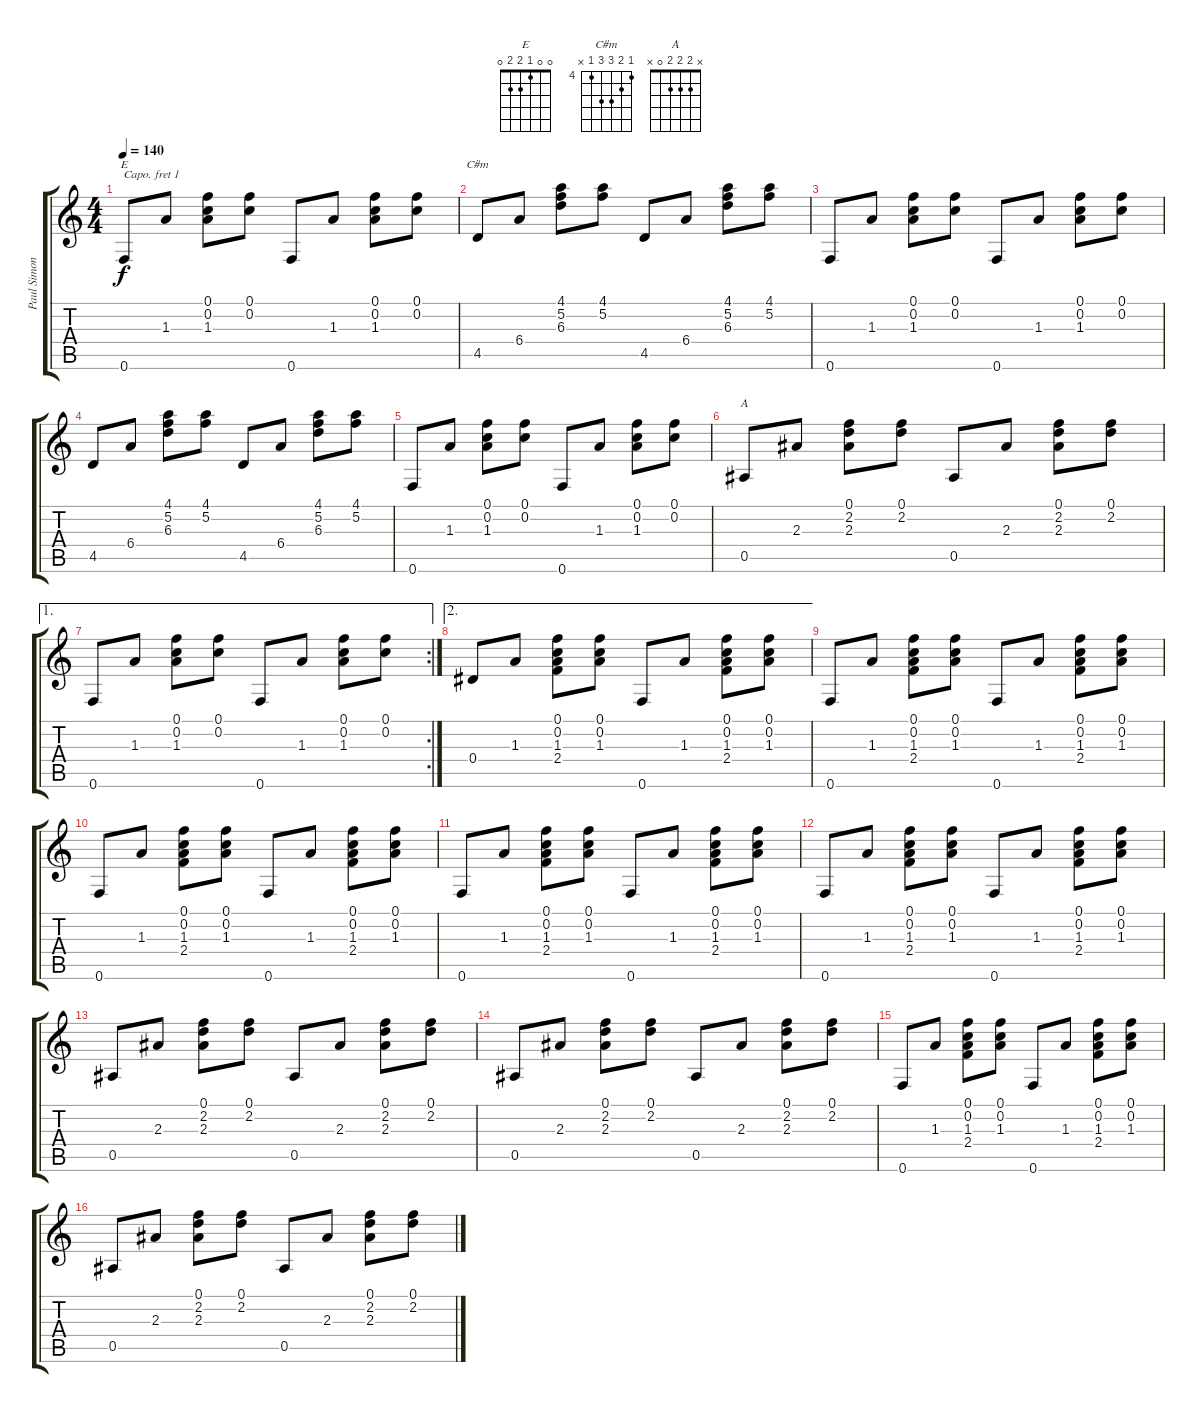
\track ("Paul Simon" "Paul Simon") {instrument acousticguitarsteel}
\staff {score tabs}
\capo 1
\tuning (E4 B3 G3 D3 A2 E2) {hide}
\chord ("E" 0 0 1 2 2 0)
\chord ("C#m" 4 5 6 6 4 x) {firstfret 4}
\chord ("A" x 2 2 2 0 x)
\ts (4 4)
\tempo 140
\clef g2
\ks c
0.6.8{ch "E" dy f} 1.3.8 (0.1 0.2 1.3).8 (0.1 0.2).8 0.6.8 1.3.8 (0.1 0.2 1.3).8 (0.1 0.2).8 |
4.5.8{ch "C#m"} 6.4.8 (4.1 5.2 6.3).8 (4.1 5.2).8 4.5.8 6.4.8 (4.1 5.2 6.3).8 (4.1 5.2).8 |
0.6.8 1.3.8 (0.1 0.2 1.3).8 (0.1 0.2).8 0.6.8 1.3.8 (0.1 0.2 1.3).8 (0.1 0.2).8 |
4.5.8 6.4.8 (4.1 5.2 6.3).8 (4.1 5.2).8 4.5.8 6.4.8 (4.1 5.2 6.3).8 (4.1 5.2).8 |
0.6.8 1.3.8 (0.1 0.2 1.3).8 (0.1 0.2).8 0.6.8 1.3.8 (0.1 0.2 1.3).8 (0.1 0.2).8 |
0.5.8{ch "A"} 2.3.8 (0.1 2.2 2.3).8 (0.1 2.2).8 0.5.8 2.3.8 (0.1 2.2 2.3).8 (0.1 2.2).8 |
\ae 1
\rc 2
0.6.8 1.3.8 (0.1 0.2 1.3).8 (0.1 0.2).8 0.6.8 1.3.8 (0.1 0.2 1.3).8 (0.1 0.2).8 |
\ae 2
0.4.8 1.3.8 (0.1 0.2 1.3 2.4).8 (0.1 0.2 1.3).8 0.6.8 1.3.8 (0.1 0.2 1.3 2.4).8 (0.1 0.2 1.3).8 |
0.6.8 1.3.8 (0.1 0.2 1.3 2.4).8 (0.1 0.2 1.3).8 0.6.8 1.3.8 (0.1 0.2 1.3 2.4).8 (0.1 0.2 1.3).8 |
0.6.8 1.3.8 (0.1 0.2 1.3 2.4).8 (0.1 0.2 1.3).8 0.6.8 1.3.8 (0.1 0.2 1.3 2.4).8 (0.1 0.2 1.3).8 |
0.6.8 1.3.8 (0.1 0.2 1.3 2.4).8 (0.1 0.2 1.3).8 0.6.8 1.3.8 (0.1 0.2 1.3 2.4).8 (0.1 0.2 1.3).8 |
0.6.8 1.3.8 (0.1 0.2 1.3 2.4).8 (0.1 0.2 1.3).8 0.6.8 1.3.8 (0.1 0.2 1.3 2.4).8 (0.1 0.2 1.3).8 |
0.5.8 2.3.8 (0.1 2.2 2.3).8 (0.1 2.2).8 0.5.8 2.3.8 (0.1 2.2 2.3).8 (0.1 2.2).8 |
0.5.8 2.3.8 (0.1 2.2 2.3).8 (0.1 2.2).8 0.5.8 2.3.8 (0.1 2.2 2.3).8 (0.1 2.2).8 |
0.6.8 1.3.8 (0.1 0.2 1.3 2.4).8 (0.1 0.2 1.3).8 0.6.8 1.3.8 (0.1 0.2 1.3 2.4).8 (0.1 0.2 1.3).8 |
0.5.8 2.3.8 (0.1 2.2 2.3).8 (0.1 2.2).8 0.5.8 2.3.8 (0.1 2.2 2.3).8 (0.1 2.2).8
